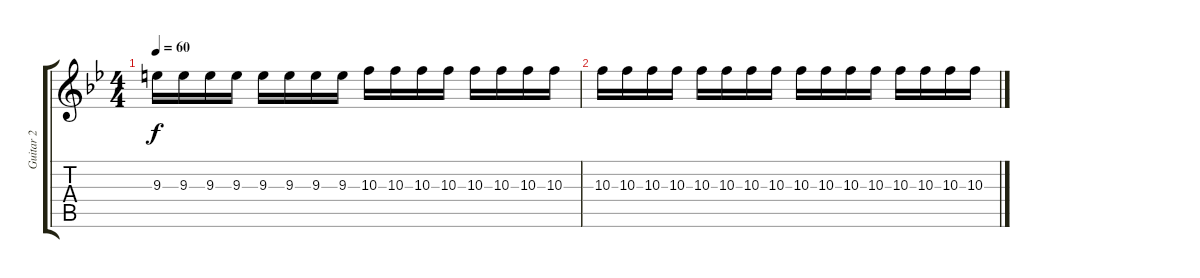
\track ("Guitar 2" "Guitar 2") {instrument distortionguitar}
\staff {score tabs}
\tuning (E4 C4 G3 C3 G2 C2) {hide}
\ts (4 4)
\tempo 60
\clef g2
\ks gminor
9.3.16{dy f} 9.3.16 9.3.16 9.3.16 9.3.16 9.3.16 9.3.16 9.3.16 10.3.16 10.3.16 10.3.16 10.3.16 10.3.16 10.3.16 10.3.16 10.3.16 |
10.3.16 10.3.16 10.3.16 10.3.16 10.3.16 10.3.16 10.3.16 10.3.16 10.3.16 10.3.16 10.3.16 10.3.16 10.3.16 10.3.16 10.3.16 10.3.16
